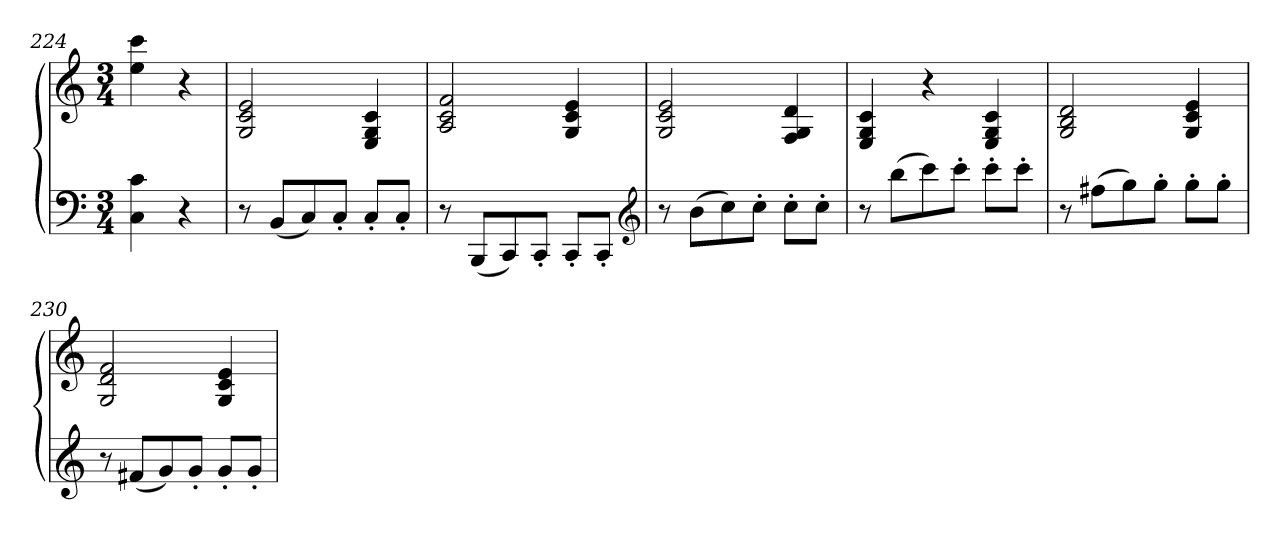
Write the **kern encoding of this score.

**kern	**kern
*part1	*part1
*staff2	*staff1
*clefF4	*clefG2
*k[]	*k[]
*C:	*C:
*M3/4	*M3/4
=224	=224
4C 4c	4ee 4ccc
4r	4r
=225	=225
8r	2G 2c 2e
(8BBL	.
8C)	.
8C'J	.
8C'L	4E 4G 4c
8C'J	.
=226	=226
8r	2A 2c 2f
(8BBBL	.
8CC)	.
8CC'J	.
8CC'L	4G 4c 4e
8CC'J	.
*clefG2	*
=227	=227
8r	2G 2c 2e
(8bL	.
8cc)	.
8cc'J	.
8cc'L	4F 4G 4d
8cc'J	.
=228	=228
8r	4E 4G 4c
(8bbL	.
8ccc)	4r
8ccc'J	.
8ccc'L	4E 4G 4c
8ccc'J	.
=229	=229
8r	2G 2B 2d
(8ff#XL	.
8gg)	.
8gg'J	.
8gg'L	4G 4c 4e
8gg'J	.
=230	=230
8r	2G 2d 2f
(8f#XL	.
8g)	.
8g'J	.
8g'L	4G 4c 4e
8g'J	.
=	=
*-	*-
